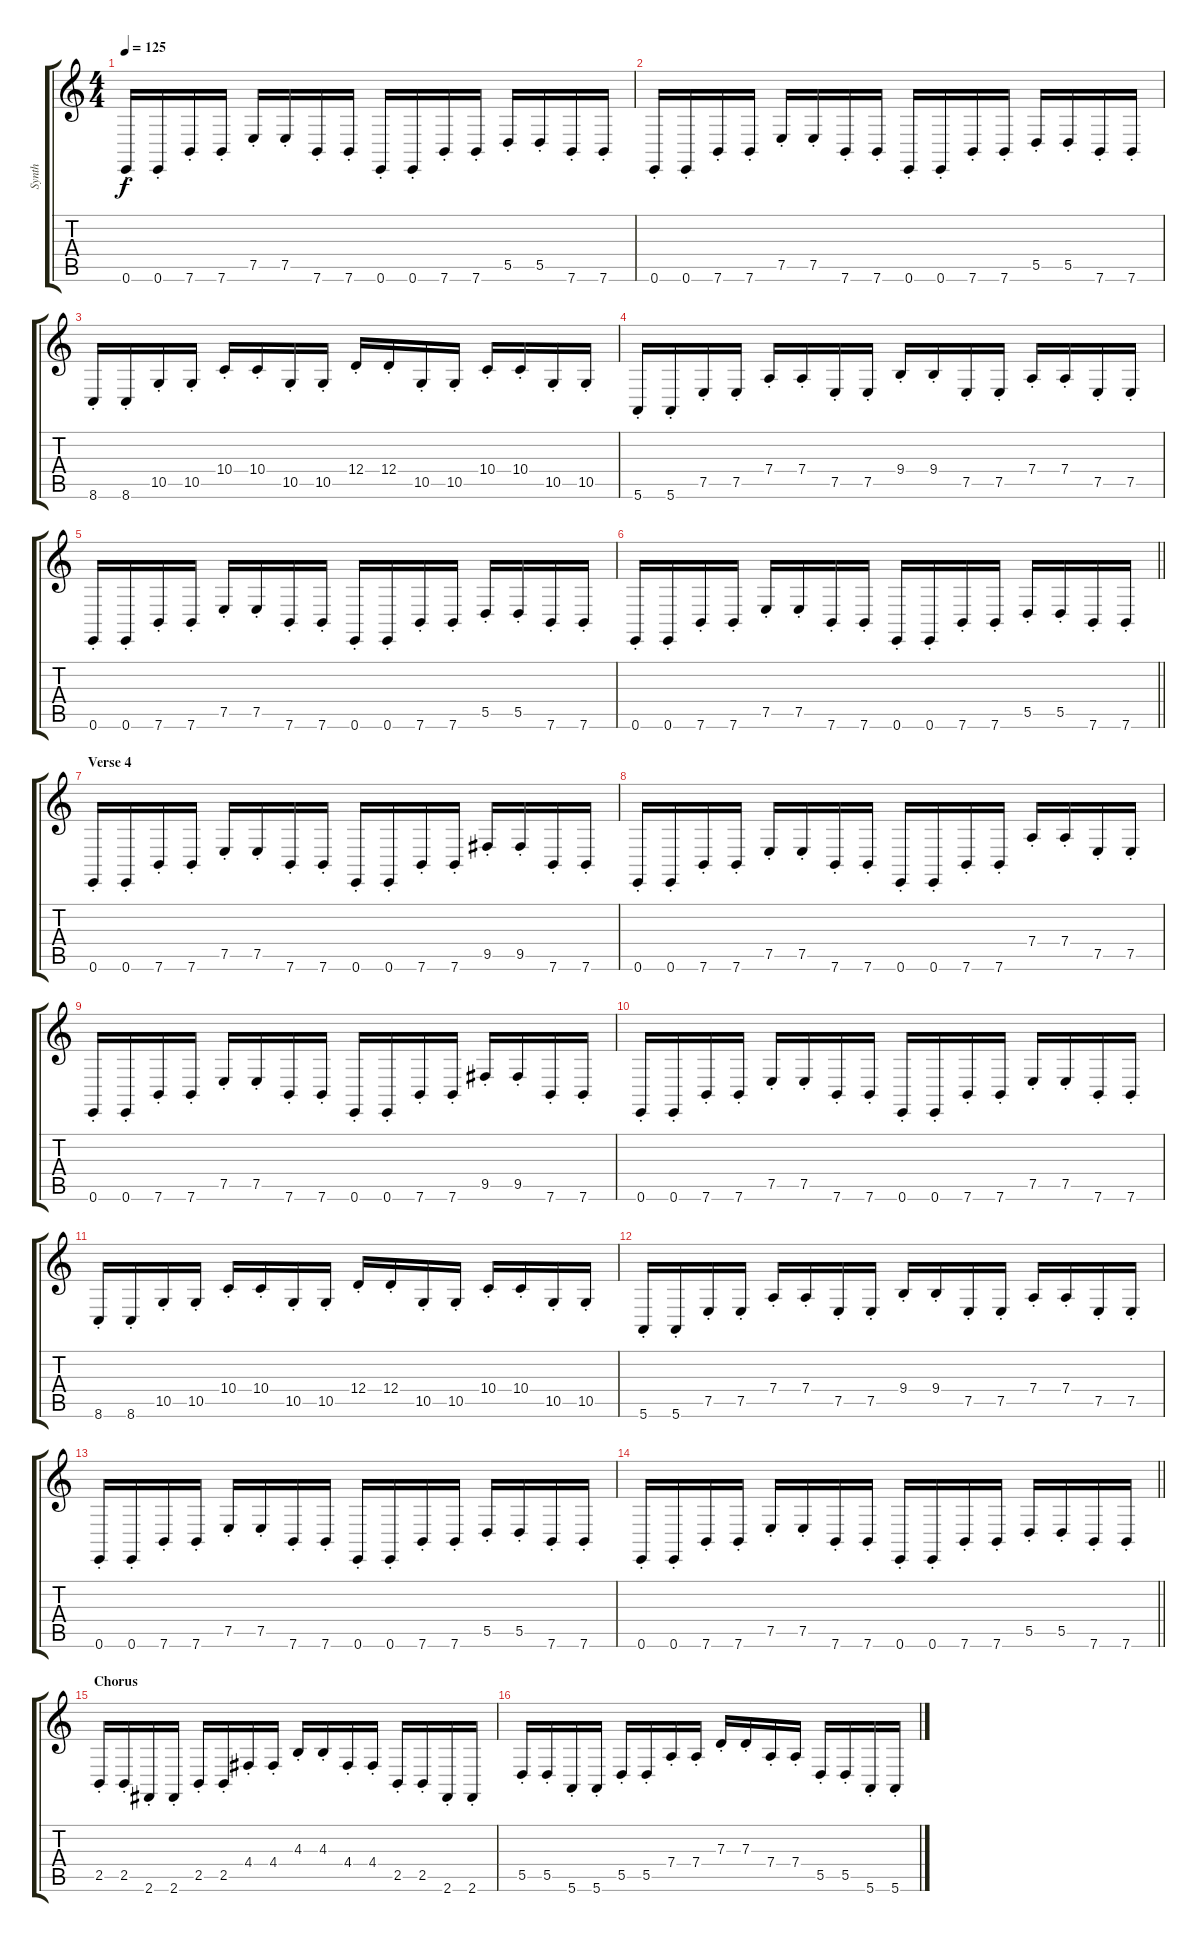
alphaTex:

\track ("Synth" "Synth") {instrument lead5charang}
\staff {score tabs}
\tuning (E4 B3 G3 D3 A2 E2) {hide}
\ts (4 4)
\tempo 125
\clef g2
\ks c
0.6{st}.16{dy f} 0.6{st}.16 7.6{st}.16 7.6{st}.16 7.5{st}.16 7.5{st}.16 7.6{st}.16 7.6{st}.16 0.6{st}.16 0.6{st}.16 7.6{st}.16 7.6{st}.16 5.5{st}.16 5.5{st}.16 7.6{st}.16 7.6{st}.16 |
0.6{st}.16 0.6{st}.16 7.6{st}.16 7.6{st}.16 7.5{st}.16 7.5{st}.16 7.6{st}.16 7.6{st}.16 0.6{st}.16 0.6{st}.16 7.6{st}.16 7.6{st}.16 5.5{st}.16 5.5{st}.16 7.6{st}.16 7.6{st}.16 |
8.6{st}.16 8.6{st}.16 10.5{st}.16 10.5{st}.16 10.4{st}.16 10.4{st}.16 10.5{st}.16 10.5{st}.16 12.4{st}.16 12.4{st}.16 10.5{st}.16 10.5{st}.16 10.4{st}.16 10.4{st}.16 10.5{st}.16 10.5{st}.16 |
5.6{st}.16 5.6{st}.16 7.5{st}.16 7.5{st}.16 7.4{st}.16 7.4{st}.16 7.5{st}.16 7.5{st}.16 9.4{st}.16 9.4{st}.16 7.5{st}.16 7.5{st}.16 7.4{st}.16 7.4{st}.16 7.5{st}.16 7.5{st}.16 |
0.6{st}.16 0.6{st}.16 7.6{st}.16 7.6{st}.16 7.5{st}.16 7.5{st}.16 7.6{st}.16 7.6{st}.16 0.6{st}.16 0.6{st}.16 7.6{st}.16 7.6{st}.16 5.5{st}.16 5.5{st}.16 7.6{st}.16 7.6{st}.16 |
\barLineRight lightlight
0.6{st}.16 0.6{st}.16 7.6{st}.16 7.6{st}.16 7.5{st}.16 7.5{st}.16 7.6{st}.16 7.6{st}.16 0.6{st}.16 0.6{st}.16 7.6{st}.16 7.6{st}.16 5.5{st}.16 5.5{st}.16 7.6{st}.16 7.6{st}.16 |
\section ("" "Verse 4")
0.6{st}.16 0.6{st}.16 7.6{st}.16 7.6{st}.16 7.5{st}.16 7.5{st}.16 7.6{st}.16 7.6{st}.16 0.6{st}.16 0.6{st}.16 7.6{st}.16 7.6{st}.16 9.5{st}.16 9.5{st}.16 7.6{st}.16 7.6{st}.16 |
0.6{st}.16 0.6{st}.16 7.6{st}.16 7.6{st}.16 7.5{st}.16 7.5{st}.16 7.6{st}.16 7.6{st}.16 0.6{st}.16 0.6{st}.16 7.6{st}.16 7.6{st}.16 7.4{st}.16 7.4{st}.16 7.5{st}.16 7.5{st}.16 |
0.6{st}.16 0.6{st}.16 7.6{st}.16 7.6{st}.16 7.5{st}.16 7.5{st}.16 7.6{st}.16 7.6{st}.16 0.6{st}.16 0.6{st}.16 7.6{st}.16 7.6{st}.16 9.5{st}.16 9.5{st}.16 7.6{st}.16 7.6{st}.16 |
0.6{st}.16 0.6{st}.16 7.6{st}.16 7.6{st}.16 7.5{st}.16 7.5{st}.16 7.6{st}.16 7.6{st}.16 0.6{st}.16 0.6{st}.16 7.6{st}.16 7.6{st}.16 7.5{st}.16 7.5{st}.16 7.6{st}.16 7.6{st}.16 |
8.6{st}.16 8.6{st}.16 10.5{st}.16 10.5{st}.16 10.4{st}.16 10.4{st}.16 10.5{st}.16 10.5{st}.16 12.4{st}.16 12.4{st}.16 10.5{st}.16 10.5{st}.16 10.4{st}.16 10.4{st}.16 10.5{st}.16 10.5{st}.16 |
5.6{st}.16 5.6{st}.16 7.5{st}.16 7.5{st}.16 7.4{st}.16 7.4{st}.16 7.5{st}.16 7.5{st}.16 9.4{st}.16 9.4{st}.16 7.5{st}.16 7.5{st}.16 7.4{st}.16 7.4{st}.16 7.5{st}.16 7.5{st}.16 |
0.6{st}.16 0.6{st}.16 7.6{st}.16 7.6{st}.16 7.5{st}.16 7.5{st}.16 7.6{st}.16 7.6{st}.16 0.6{st}.16 0.6{st}.16 7.6{st}.16 7.6{st}.16 5.5{st}.16 5.5{st}.16 7.6{st}.16 7.6{st}.16 |
\barLineRight lightlight
0.6{st}.16 0.6{st}.16 7.6{st}.16 7.6{st}.16 7.5{st}.16 7.5{st}.16 7.6{st}.16 7.6{st}.16 0.6{st}.16 0.6{st}.16 7.6{st}.16 7.6{st}.16 5.5{st}.16 5.5{st}.16 7.6{st}.16 7.6{st}.16 |
\section ("" "Chorus")
2.5{st}.16 2.5{st}.16 2.6{st}.16 2.6{st}.16 2.5{st}.16 2.5{st}.16 4.4{st}.16 4.4{st}.16 4.3{st}.16 4.3{st}.16 4.4{st}.16 4.4{st}.16 2.5{st}.16 2.5{st}.16 2.6{st}.16 2.6{st}.16 |
5.5{st}.16 5.5{st}.16 5.6{st}.16 5.6{st}.16 5.5{st}.16 5.5{st}.16 7.4{st}.16 7.4{st}.16 7.3{st}.16 7.3{st}.16 7.4{st}.16 7.4{st}.16 5.5{st}.16 5.5{st}.16 5.6{st}.16 5.6{st}.16
